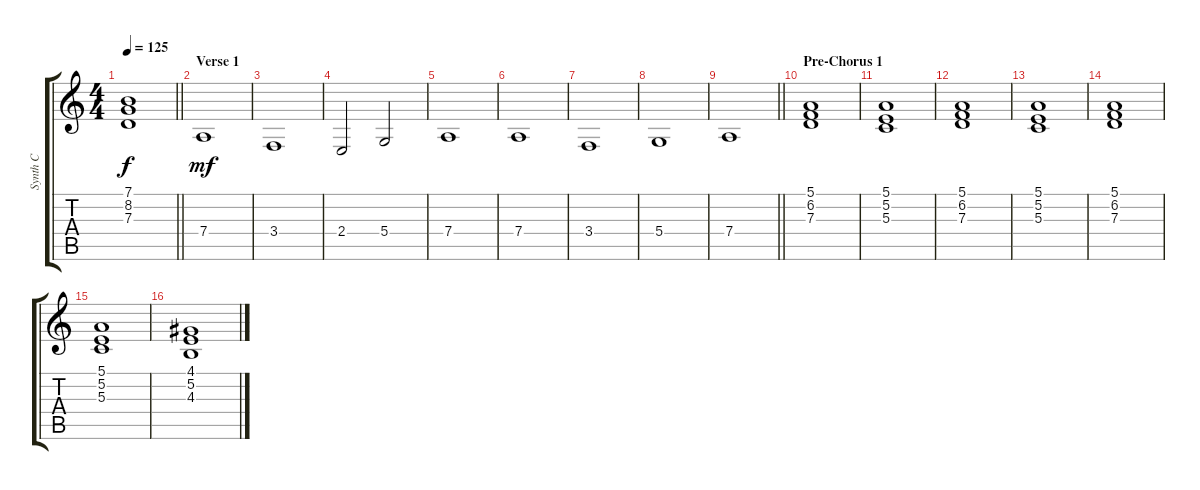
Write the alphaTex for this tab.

\track ("Synth C" "Synth C") {instrument pad4choir}
\staff {score tabs}
\tuning (E4 B3 G3 D3 A2 E2) {hide}
\ts (4 4)
\tempo 125
\clef g2
\barLineRight lightlight
\ks c
(7.1 8.2 7.3).1{dy f} |
\section ("" "Verse 1")
7.4.1{dy mf} |
3.4.1 |
2.4.2 5.4.2 |
7.4.1 |
7.4.1 |
3.4.1 |
5.4.1 |
\barLineRight lightlight
7.4.1 |
\section ("" "Pre-Chorus 1")
(5.1 6.2 7.3).1 |
(5.1 5.2 5.3).1 |
(5.1 6.2 7.3).1 |
(5.1 5.2 5.3).1 |
(5.1 6.2 7.3).1 |
(5.1 5.2 5.3).1 |
(4.1 5.2 4.3).1
